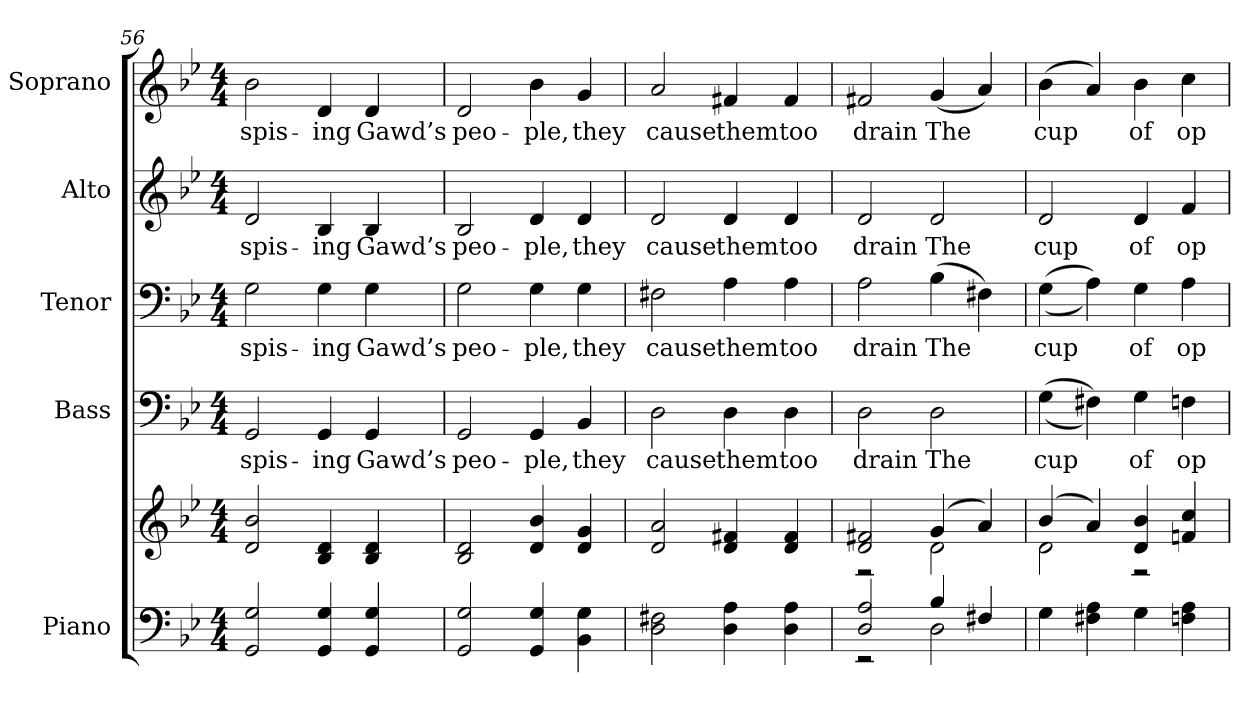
**kern	**kern	**kern	**text	**kern	**text	**kern	**text	**kern	**text
*part5	*part5	*part4	*part4	*part3	*part3	*part2	*part2	*part1	*part1
*staff6	*staff5	*staff4	*staff4	*staff3	*staff3	*staff2	*staff2	*staff1	*staff1
*I"Piano	*	*I"Bass	*	*I"Tenor	*	*I"Alto	*	*I"Soprano	*
*I'Pno.	*	*I'B.	*	*I'T.	*	*I'A.	*	*I'S.	*
*clefF4	*clefG2	*clefF4	*	*clefF4	*	*clefG2	*	*clefG2	*
*k[b-e-]	*k[b-e-]	*k[b-e-]	*	*k[b-e-]	*	*k[b-e-]	*	*k[b-e-]	*
*B-:	*B-:	*B-:	*	*B-:	*	*B-:	*	*B-:	*
*M4/4	*M4/4	*M4/4	*	*M4/4	*	*M4/4	*	*M4/4	*
=56	=56	=56	=56	=56	=56	=56	=56	=56	=56
!	!	!	!LO:LY:b:color=#000000	!	!	!	!	!	!
!	!	!	!	!	!LO:LY:b:color=#000000	!	!	!	!
!	!	!	!	!	!	!	!LO:LY:b:color=#000000	!	!
!	!	!	!	!	!	!	!	!	!LO:LY:b:color=#000000
2GGi/ 2Gi	2di/ 2b-i	2GGi/	-spis-	2Gi\	-spis-	2di/	-spis-	2b-i\	-spis-
!	!	!	!LO:LY:b:color=#000000	!	!	!	!	!	!
!	!	!	!	!	!LO:LY:b:color=#000000	!	!	!	!
!	!	!	!	!	!	!	!LO:LY:b:color=#000000	!	!
!	!	!	!	!	!	!	!	!	!LO:LY:b:color=#000000
4GGi/ 4Gi	4B-i/ 4di	4GGi/	-ing	4Gi\	-ing	4B-i/	-ing	4di/	-ing
!	!	!	!LO:LY:b:color=#000000	!	!	!	!	!	!
!	!	!	!	!	!LO:LY:b:color=#000000	!	!	!	!
!	!	!	!	!	!	!	!LO:LY:b:color=#000000	!	!
!	!	!	!	!	!	!	!	!	!LO:LY:b:color=#000000
4GGi/ 4Gi	4B-i/ 4di	4GGi/	Gawd’s	4Gi\	Gawd’s	4B-i/	Gawd’s	4di/	Gawd’s
!!LO:PB:g=z
=57	=57	=57	=57	=57	=57	=57	=57	=57	=57
!	!	!	!LO:LY:b:color=#000000	!	!	!	!	!	!
!	!	!	!	!	!LO:LY:b:color=#000000	!	!	!	!
!	!	!	!	!	!	!	!LO:LY:b:color=#000000	!	!
!	!	!	!	!	!	!	!	!	!LO:LY:b:color=#000000
2GGi/ 2Gi	2B-i/ 2di	2GGi/	peo-	2Gi\	peo-	2B-i/	peo-	2di/	peo-
!	!	!	!LO:LY:b:color=#000000	!	!	!	!	!	!
!	!	!	!	!	!LO:LY:b:color=#000000	!	!	!	!
!	!	!	!	!	!	!	!LO:LY:b:color=#000000	!	!
!	!	!	!	!	!	!	!	!	!LO:LY:b:color=#000000
4GGi/ 4Gi	4di/ 4b-i	4GGi/	-ple,	4Gi\	-ple,	4di/	-ple,	4b-i\	-ple,
!	!	!	!LO:LY:b:color=#000000	!	!	!	!	!	!
!	!	!	!	!	!LO:LY:b:color=#000000	!	!	!	!
!	!	!	!	!	!	!	!LO:LY:b:color=#000000	!	!
!	!	!	!	!	!	!	!	!	!LO:LY:b:color=#000000
4BB-i\ 4Gi	4di/ 4gi	4BB-i/	they	4Gi\	they	4di/	they	4gi/	they
=58	=58	=58	=58	=58	=58	=58	=58	=58	=58
!	!	!	!LO:LY:b:color=#000000	!	!	!	!	!	!
!	!	!	!	!	!LO:LY:b:color=#000000	!	!	!	!
!	!	!	!	!	!	!	!LO:LY:b:color=#000000	!	!
!	!	!	!	!	!	!	!	!	!LO:LY:b:color=#000000
2Di\ 2F#Xi	2di/ 2ai	2Di\	cause	2F#Xi\	cause	2di/	cause	2ai/	cause
!	!	!	!LO:LY:b:color=#000000	!	!	!	!	!	!
!	!	!	!	!	!LO:LY:b:color=#000000	!	!	!	!
!	!	!	!	!	!	!	!LO:LY:b:color=#000000	!	!
!	!	!	!	!	!	!	!	!	!LO:LY:b:color=#000000
4Di\ 4Ai	4di/ 4f#Xi	4Di\	them	4Ai\	them	4di/	them	4f#Xi/	them
!	!	!	!LO:LY:b:color=#000000	!	!	!	!	!	!
!	!	!	!	!	!LO:LY:b:color=#000000	!	!	!	!
!	!	!	!	!	!	!	!LO:LY:b:color=#000000	!	!
!	!	!	!	!	!	!	!	!	!LO:LY:b:color=#000000
4Di\ 4Ai	4di/ 4f#i	4Di\	too	4Ai\	too	4di/	too	4f#i/	too
=59	=59	=59	=59	=59	=59	=59	=59	=59	=59
*^	*^	*	*	*	*	*	*	*	*
!	!	!	!	!	!LO:LY:b:color=#000000	!	!	!	!	!	!
!	!	!	!	!	!	!	!LO:LY:b:color=#000000	!	!	!	!
!	!	!	!	!	!	!	!	!	!LO:LY:b:color=#000000	!	!
!	!	!	!	!	!	!	!	!	!	!	!LO:LY:b:color=#000000
2Di/ 2Ai	2r	2di/ 2f#Xi	2r	2Di\	drain	2Ai\	drain	2di/	drain	2f#Xi/	drain
!	!	!	!	!	!LO:LY:b:color=#000000	!	!	!	!	!	!
!	!	!	!	!	!	!	!LO:LY:b:color=#000000	!	!	!	!
!	!	!	!	!	!	!	!	!	!LO:LY:b:color=#000000	!	!
!	!	!	!	!	!	!	!	!	!	!	!LO:LY:b:color=#000000
4B-i/	2Di\	(4gi/	2di\	2Di\	The	(4B-i\	The	2di/	The	(4gi/	The
4F#Xi/	.	4ai/)	.	.	.	4F#Xi\)	.	.	.	4ai/)	.
*v	*v	*	*	*	*	*	*	*	*	*	*
=60	=60	=60	=60	=60	=60	=60	=60	=60	=60	=60
!	!	!	!	!LO:LY:b:color=#000000	!	!	!	!	!	!
!	!	!	!	!	!	!LO:LY:b:color=#000000	!	!	!	!
!	!	!	!	!	!	!	!	!LO:LY:b:color=#000000	!	!
!	!	!	!	!	!	!	!	!	!	!LO:LY:b:color=#000000
4Gi\	(4b-i/	2di\	((4Gi\	cup	((4Gi\	cup	2di/	cup	(4b-i\	cup
4F#Xi\ 4Ai	4ai/)	.	4F#Xi\))	.	4Ai\))	.	.	.	4ai/)	.
!	!	!	!	!LO:LY:b:color=#000000	!	!	!	!	!	!
!	!	!	!	!	!	!LO:LY:b:color=#000000	!	!	!	!
!	!	!	!	!	!	!	!	!LO:LY:b:color=#000000	!	!
!	!	!	!	!	!	!	!	!	!	!LO:LY:b:color=#000000
4Gi\	4di/ 4b-i	2r	4Gi\	of	4Gi\	of	4di/	of	4b-i\	of
!	!	!	!	!LO:LY:b:color=#000000	!	!	!	!	!	!
!	!	!	!	!	!	!LO:LY:b:color=#000000	!	!	!	!
!	!	!	!	!	!	!	!	!LO:LY:b:color=#000000	!	!
!	!	!	!	!	!	!	!	!	!	!LO:LY:b:color=#000000
4Fni\ 4Ai	4fni/ 4cci	.	4Fni\	op-	4Ai\	op-	4fi/	op-	4cci\	op-
*	*v	*v	*	*	*	*	*	*	*	*
=	=	=	=	=	=	=	=	=	=
*-	*-	*-	*-	*-	*-	*-	*-	*-	*-
